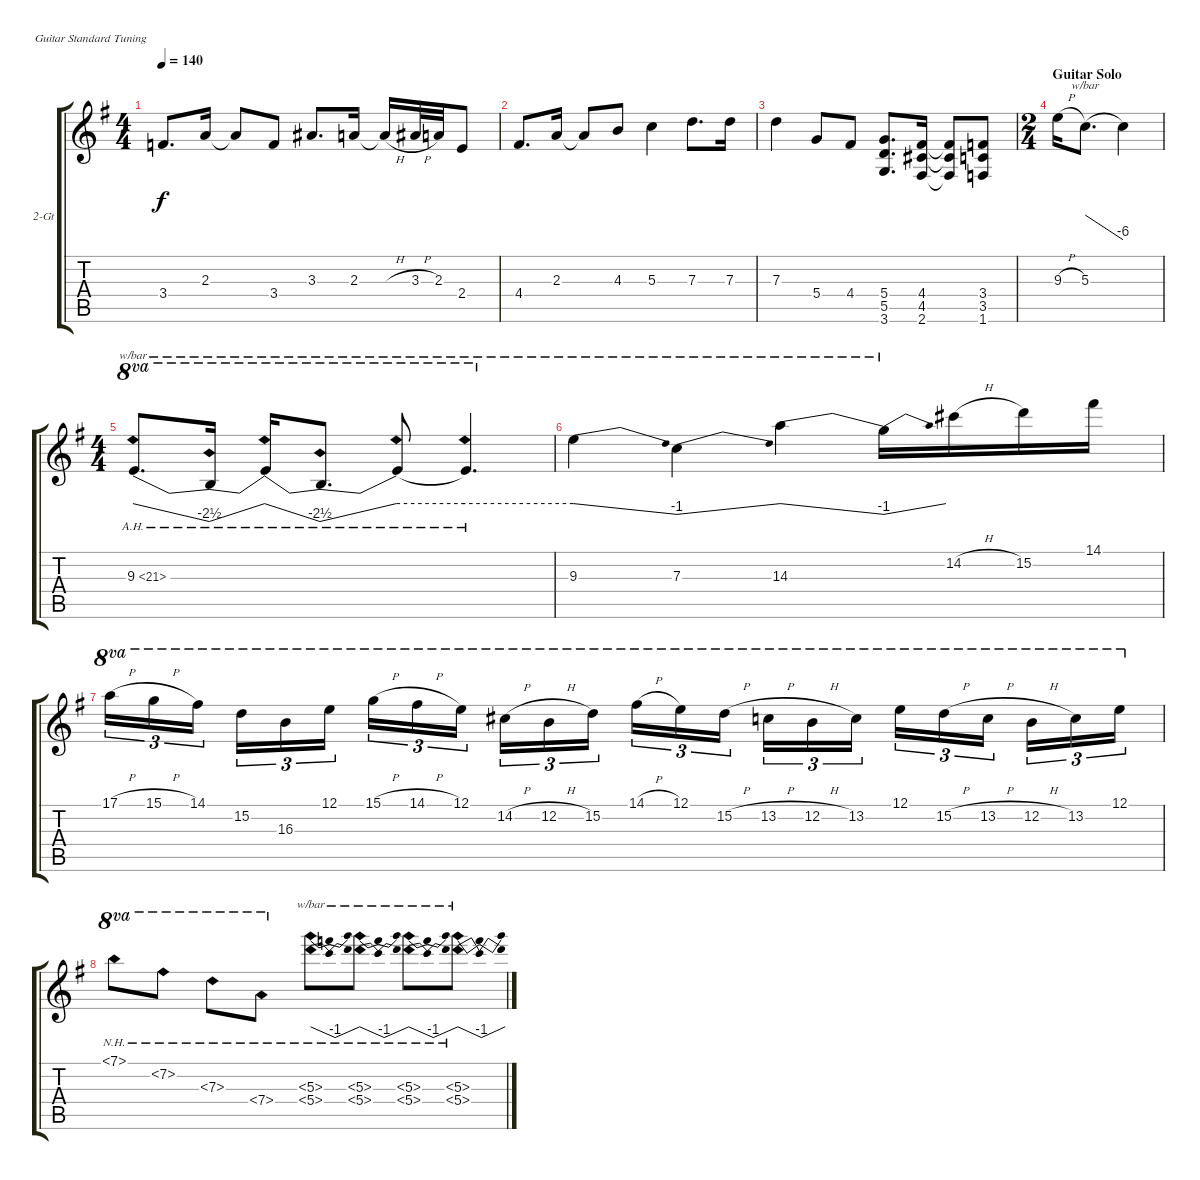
\bracketExtendMode groupsimilarinstruments
\firstSystemTrackNameOrientation horizontal
\otherSystemsTrackNameOrientation horizontal
\track ("2-Gt" "2-Gt") {instrument distortionguitar}
\staff {score tabs}
\tuning (E4 B3 G3 D3 A2 E2)
\ts (4 4)
\tempo 140
\clef g2
\scale
1.05549
\ks g
3.4.8{d dy f} 2.3.16 2.3{t}.8 3.4.8 3.3.8{d} 2.3.16 2.3{h t}.16 3.3{h}.32 2.3.32 2.4.8 |
\scale
0.944515 4.4.8{d} 2.3.16 2.3{t}.8 4.3.8 5.3.4 7.3.8{d} 7.3.16 |
\scale
1.05549 7.3.4 5.4.8 4.4.8 (5.4 5.5 3.6).8{d} (4.4 4.5 2.6).16 (4.4{t} 4.5{t} 2.6{t}).8 (3.4 3.5 1.6).8 |
\ts (2 4)
\section ("" "Guitar Solo")
\scale
0.944515 9.3{h}.16 5.3.8{d tbe (dive default 0 0 51.6 -24)} 5.3{t}.4 |
\ts (4 4)
\scale
1.08575 9.3{ah 12}.8{d tbe (dive default 0 0 48 -10) ot 8va} 9.3{ah 12 t}.16{tbe (dive default 0 -10 49.199999999999996 0) ot 8va} 9.3{ah 12 t}.16{tbe (dive default 0 0 46.199999999999996 -10) ot 8va} 9.3{ah 12 t}.8{d tbe (dive default 0 -10 49.199999999999996 0) ot 8va} 9.3{ah 12 t}.8{tbe (hold default 0 0 60 0) ot 8va} 9.3{ah 12 t}.4{d tbe (hold default 0 0 60 0) ot 8va} |
\scale
0.91425 9.3.4{tbe (dive default 0 0 45 -4)} 7.3.4{tbe (dive default 0 -4 46.199999999999996 0)} 14.3.4{tbe (dive default 0 0 45 -4)} 14.3{t}.16{tbe (dive default 0 -4 47.4 0)} 14.2{h}.16 15.2.16 14.1.16 |
\scale
1.05549 17.1{h}.16{tu (3 2) ot 8va} 15.1{h}.16{tu (3 2) ot 8va} 14.1.16{tu (3 2) ot 8va} 15.2.16{tu (3 2) ot 8va} 16.3.16{tu (3 2) ot 8va} 12.1.16{tu (3 2) ot 8va} 15.1{h}.16{tu (3 2) ot 8va} 14.1{h}.16{tu (3 2) ot 8va} 12.1.16{tu (3 2) ot 8va} 14.2{h}.16{tu (3 2) ot 8va} 12.2{h}.16{tu (3 2) ot 8va} 15.2.16{tu (3 2) ot 8va} 14.1{h}.16{tu (3 2) ot 8va} 12.1.16{tu (3 2) ot 8va} 15.2{h}.16{tu (3 2) ot 8va} 13.2{h}.16{tu (3 2) ot 8va} 12.2{h}.16{tu (3 2) ot 8va} 13.2.16{tu (3 2) ot 8va} 12.1.16{tu (3 2) ot 8va} 15.2{h}.16{tu (3 2) ot 8va} 13.2{h}.16{tu (3 2) ot 8va} 12.2{h}.16{tu (3 2) ot 8va} 13.2.16{tu (3 2) ot 8va} 12.1.16{tu (3 2) ot 8va} |
\scale
0.944515 7.1{nh}.8{ot 8va} 7.2{nh}.8{ot 8va} 7.3{nh}.8{ot 8va} 7.4{nh}.8{ot 8va} (5.4{nh} 5.3{nh}).8{tbe (dip default 0 0 15 -4 30 0)} (5.4{nh} 5.3{nh}).8{tbe (dip default 0 0 15 -4 30 0)} (5.4{nh} 5.3{nh}).8{tbe (dip default 0 0 15 -4 30 0)} (5.4{nh} 5.3{nh}).8{tbe (dip default 0 0 15 -4 30 0)}
